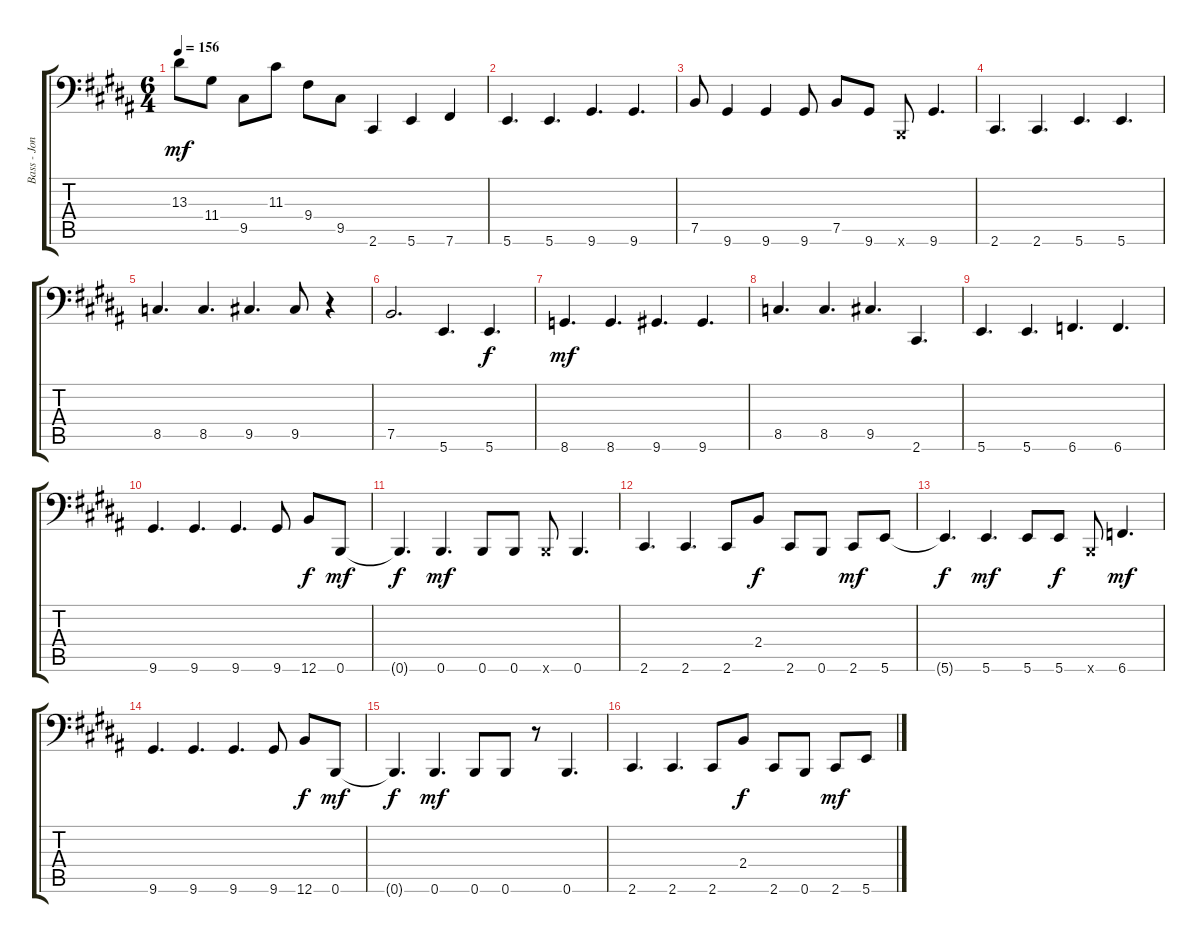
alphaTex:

\track ("Bass - Jon Stockman " "Bass - Jon") {instrument electricbassfinger}
\staff {score tabs}
\tuning (C3 G2 D2 A1 E1 B0) {hide}
\ts (6 4)
\tempo 156
\clef f4
\ks b
13.3.8{dy mf} 11.4.8 9.5.8 11.3.8 9.4.8 9.5.8 2.6.4 5.6.4 7.6.4 |
5.6.4{d} 5.6.4{d} 9.6.4{d} 9.6.4{d} |
7.5.8 9.6.4 9.6.4 9.6.8 7.5.8 9.6.8 0.6{x}.8 9.6.4{d} |
2.6.4{d} 2.6.4{d} 5.6.4{d} 5.6.4{d} |
8.5.4{d} 8.5.4{d} 9.5.4{d} 9.5.8 r.4 |
7.5.2{d} 5.6.4{d} 5.6.4{d dy f} |
8.6.4{d dy mf} 8.6.4{d} 9.6.4{d} 9.6.4{d} |
8.5.4{d} 8.5.4{d} 9.5.4{d} 2.6.4{d} |
5.6.4{d} 5.6.4{d} 6.6.4{d} 6.6.4{d} |
9.6.4{d} 9.6.4{d} 9.6.4{d} 9.6.8 12.6.8{dy f} 0.6.8{dy mf} |
0.6{t}.4{d dy f} 0.6.4{d dy mf} 0.6.8 0.6.8 0.6{x}.8 0.6.4{d} |
2.6.4{d} 2.6.4{d} 2.6.8 2.4.8{dy f} 2.6.8 0.6.8 2.6.8{dy mf} 5.6.8 |
5.6{t}.4{d dy f} 5.6.4{d dy mf} 5.6.8 5.6.8{dy f} 0.6{x}.8 6.6.4{d dy mf} |
9.6.4{d} 9.6.4{d} 9.6.4{d} 9.6.8 12.6.8{dy f} 0.6.8{dy mf} |
0.6{t}.4{d dy f} 0.6.4{d dy mf} 0.6.8 0.6.8 r.8 0.6.4{d} |
2.6.4{d} 2.6.4{d} 2.6.8 2.4.8{dy f} 2.6.8 0.6.8 2.6.8{dy mf} 5.6.8
